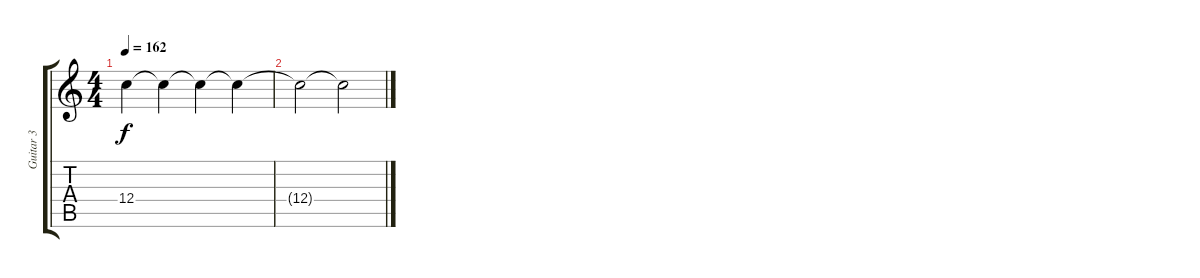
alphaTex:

\track ("Guitar 3" "Guitar 3") {instrument distortionguitar}
\staff {score tabs}
\tuning (D4 A3 F3 C3 G2 C2) {hide}
\ts (4 4)
\tempo 162
\clef g2
\ks c
12.4{t}.4{dy f volume 8} 12.4{t}.4{volume 6} 12.4{t}.4{volume 5} 12.4{t}.4{volume 4} |
12.4{t}.2{volume 2} 12.4{t}.2{volume 1}
